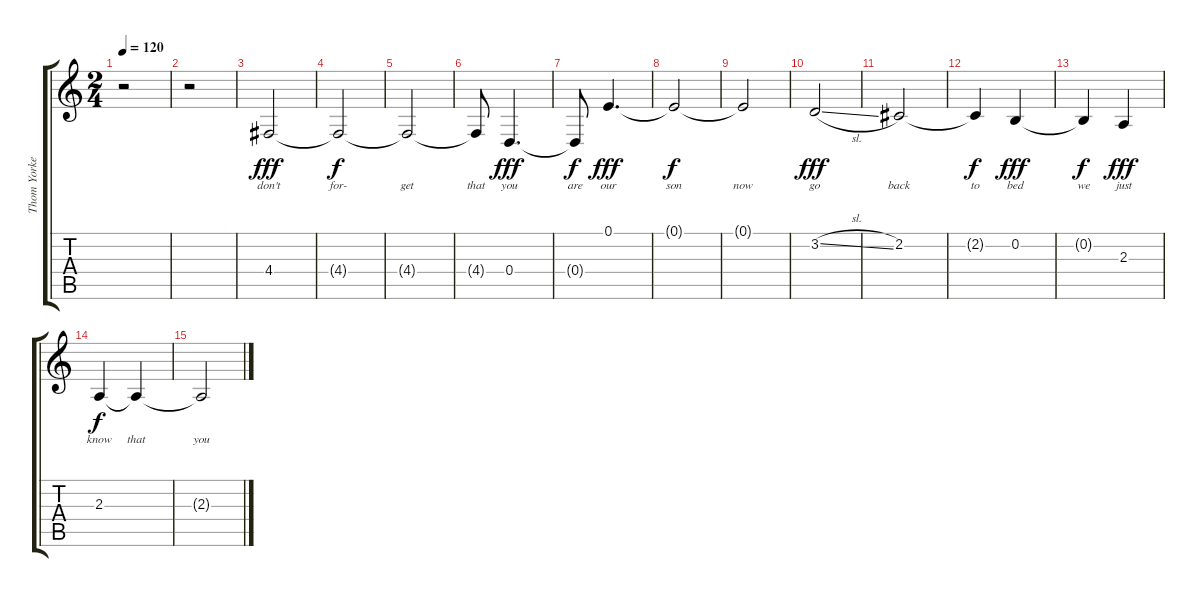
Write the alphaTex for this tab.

\track ("Thom Yorke (voice)" "Thom Yorke") {instrument synthvoice}
\staff {score tabs}
\tuning (E4 B3 G3 D3 A2 E2) {hide}
\ts (2 4)
\tempo 120
\clef g2
\ks c
r.2{dy fff} |
r.2 |
4.4.2{lyrics (0 "don't") lyrics (1 "") lyrics (2 "") lyrics (3 "") lyrics (4 "")} |
4.4{t}.2{lyrics (0 "for-") lyrics (1 "") lyrics (2 "") lyrics (3 "") lyrics (4 "") dy f} |
4.4{t}.2{lyrics (0 "get") lyrics (1 "") lyrics (2 "") lyrics (3 "") lyrics (4 "")} |
4.4{t}.8{lyrics (0 "that") lyrics (1 "") lyrics (2 "") lyrics (3 "") lyrics (4 "")} 0.4.4{d lyrics (0 "you") lyrics (1 "") lyrics (2 "") lyrics (3 "") lyrics (4 "") dy fff} |
0.4{t}.8{lyrics (0 "are") lyrics (1 "") lyrics (2 "") lyrics (3 "") lyrics (4 "") dy f} 0.1.4{d lyrics (0 "our") lyrics (1 "") lyrics (2 "") lyrics (3 "") lyrics (4 "") dy fff} |
0.1{t}.2{lyrics (0 "son") lyrics (1 "") lyrics (2 "") lyrics (3 "") lyrics (4 "") dy f} |
0.1{t}.2{lyrics (0 "now") lyrics (1 "") lyrics (2 "") lyrics (3 "") lyrics (4 "")} |
3.2{sl}.2{lyrics (0 "go") lyrics (1 "") lyrics (2 "") lyrics (3 "") lyrics (4 "") dy fff} |
2.2.2{lyrics (0 "back") lyrics (1 "") lyrics (2 "") lyrics (3 "") lyrics (4 "")} |
2.2{t}.4{lyrics (0 "to") lyrics (1 "") lyrics (2 "") lyrics (3 "") lyrics (4 "") dy f} 0.2.4{lyrics (0 "bed") lyrics (1 "") lyrics (2 "") lyrics (3 "") lyrics (4 "") dy fff} |
0.2{t}.4{lyrics (0 "we") lyrics (1 "") lyrics (2 "") lyrics (3 "") lyrics (4 "") dy f} 2.3.4{lyrics (0 "just") lyrics (1 "") lyrics (2 "") lyrics (3 "") lyrics (4 "") dy fff} |
2.3.4{lyrics (0 "know") lyrics (1 "") lyrics (2 "") lyrics (3 "") lyrics (4 "") dy f} 2.3{t}.4{lyrics (0 "that") lyrics (1 "") lyrics (2 "") lyrics (3 "") lyrics (4 "")} |
2.3{t}.2{lyrics (0 "you") lyrics (1 "") lyrics (2 "") lyrics (3 "") lyrics (4 "")}
